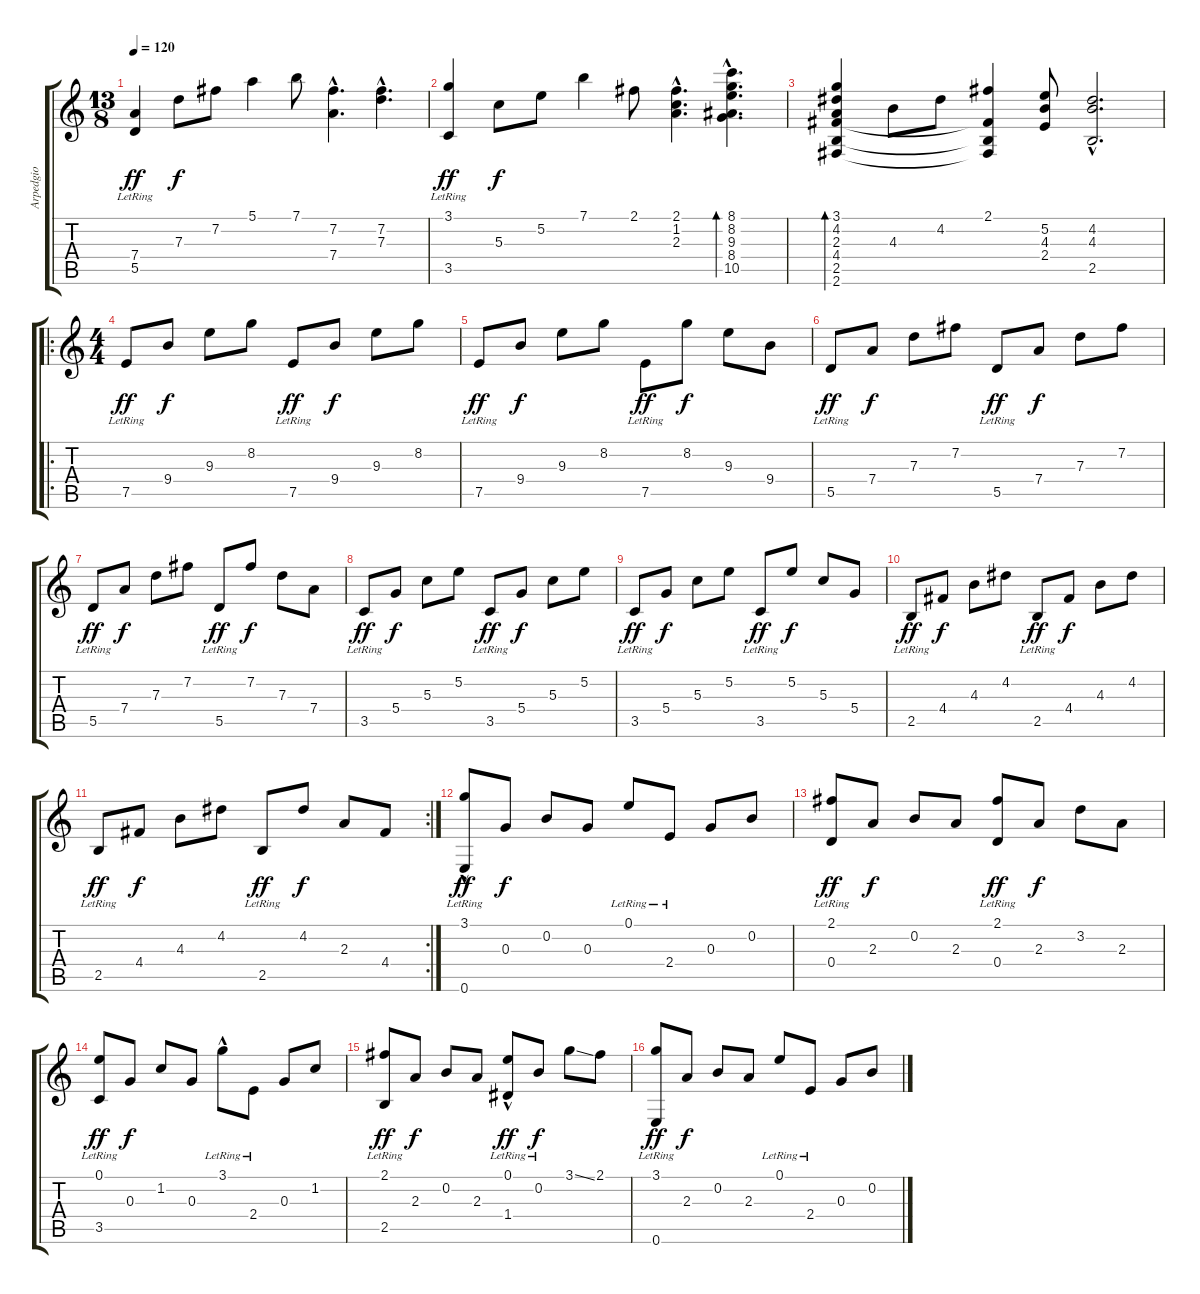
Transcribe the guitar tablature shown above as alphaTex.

\track ("Arpedgio" "Arpedgio") {instrument acousticguitarsteel}
\staff {score tabs}
\tuning (E4 B3 G3 D3 A2 E2) {hide}
\ts (13 8)
\tempo 120
\clef g2
\ks c
(7.4 5.5{lr}).4{dy ff} 7.3.8{dy f} 7.2.8 5.1.4 7.1.8 (7.2{hac} 7.4{hac}).4{d} (7.2{hac} 7.3{hac}).4{d} |
(3.1 3.5{lr}).4{dy ff} 5.3.8{dy f} 5.2.8 7.1.4 2.1.8 (2.1{hac} 1.2{hac} 2.3{hac}).4{d} (8.1{hac} 8.2{hac} 9.3{hac} 8.4{hac} 10.5{hac}).4{d bd 120} |
(3.1 4.2 2.3 4.4 2.5 2.6).4{bd 240} 4.3.8 4.2.8 (2.1 4.4{t} 2.5{t} 2.6{t}).4 (5.2 4.3 2.4).8 (4.2{hac} 4.3{hac} 2.5{hac}).2{d} |
\ro
\ts (4 4)
7.5{lr}.8{dy ff} 9.4.8{dy f} 9.3.8 8.2.8 7.5{lr}.8{dy ff} 9.4.8{dy f} 9.3.8 8.2.8 |
7.5{lr}.8{dy ff} 9.4.8{dy f} 9.3.8 8.2.8 7.5{lr}.8{dy ff} 8.2.8{dy f} 9.3.8 9.4.8 |
5.5{lr}.8{dy ff} 7.4.8{dy f} 7.3.8 7.2.8 5.5{lr}.8{dy ff} 7.4.8{dy f} 7.3.8 7.2.8 |
5.5{lr}.8{dy ff} 7.4.8{dy f} 7.3.8 7.2.8 5.5{lr}.8{dy ff} 7.2.8{dy f} 7.3.8 7.4.8 |
3.5{lr}.8{dy ff} 5.4.8{dy f} 5.3.8 5.2.8 3.5{lr}.8{dy ff} 5.4.8{dy f} 5.3.8 5.2.8 |
3.5{lr}.8{dy ff} 5.4.8{dy f} 5.3.8 5.2.8 3.5{lr}.8{dy ff} 5.2.8{dy f} 5.3.8 5.4.8 |
2.5{lr}.8{dy ff} 4.4.8{dy f} 4.3.8 4.2.8 2.5{lr}.8{dy ff} 4.4.8{dy f} 4.3.8 4.2.8 |
\rc 2
2.5{lr}.8{dy ff} 4.4.8{dy f} 4.3.8 4.2.8 2.5{lr}.8{dy ff} 4.2.8{dy f} 2.3.8 4.4.8 |
(3.1{lr} 0.6{hac lr}).8{dy ff} 0.3.8{dy f} 0.2.8 0.3.8 0.1{lr}.8 2.4{lr}.8 0.3.8 0.2.8 |
(2.1{lr} 0.4{lr}).8{dy ff} 2.3.8{dy f} 0.2.8 2.3.8 (2.1{lr} 0.4{lr}).8{dy ff} 2.3.8{dy f} 3.2.8 2.3.8 |
(0.1{lr} 3.5{lr}).8{dy ff} 0.3.8{dy f} 1.2.8 0.3.8 3.1{hac lr}.8 2.4{lr}.8 0.3.8 1.2.8 |
(2.1{lr} 2.5{lr}).8{dy ff} 2.3.8{dy f} 0.2.8 2.3.8 (0.1{lr} 1.4{hac lr}).8{dy ff} 0.2{lr}.8{dy f} 3.1{ss}.8 2.1.8 |
(3.1{lr} 0.6{lr}).8{dy ff} 2.3.8{dy f} 0.2.8 2.3.8 0.1{lr}.8 2.4{lr}.8 0.3.8 0.2.8
